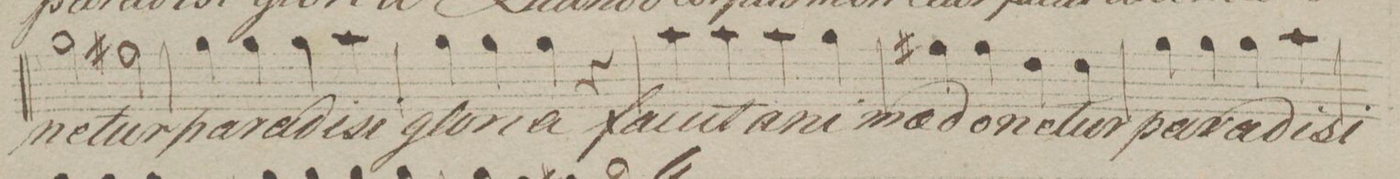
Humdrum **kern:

**kern	**text	**dynam
*I"Alt.	*	*
*clefC3	*	*
*k[b-]	*	*
*met(c)	*	*
*M4/4	*	*
*2\right	*	*
2a\	-ne-	.
2g#X\	-tur	.
=17	=17	=17
4a\	pa-	.
4a\	-ra-	.
4a\	-di-	.
4b-\	-si	.
=18	=18	=18
4a\	glo-	.
4a\	-ri-	.
4a\	-a	.
4r	.	.
=19	=19	=19
4b-\	fac	.
4b-\	ut	.
4b-\	a-	.
4a\	-ni-	.
=20	=20	=20
4g#X\	-mae	.
4g#\	do-	.
4e\	-ne-	.
4e\	-tur	.
=21	=21	=21
4a\	pa-	.
4a\	-ra-	.
4a\	-di-	.
4b-\	-si	.
=22	=22	=22
*-	*-	*-
